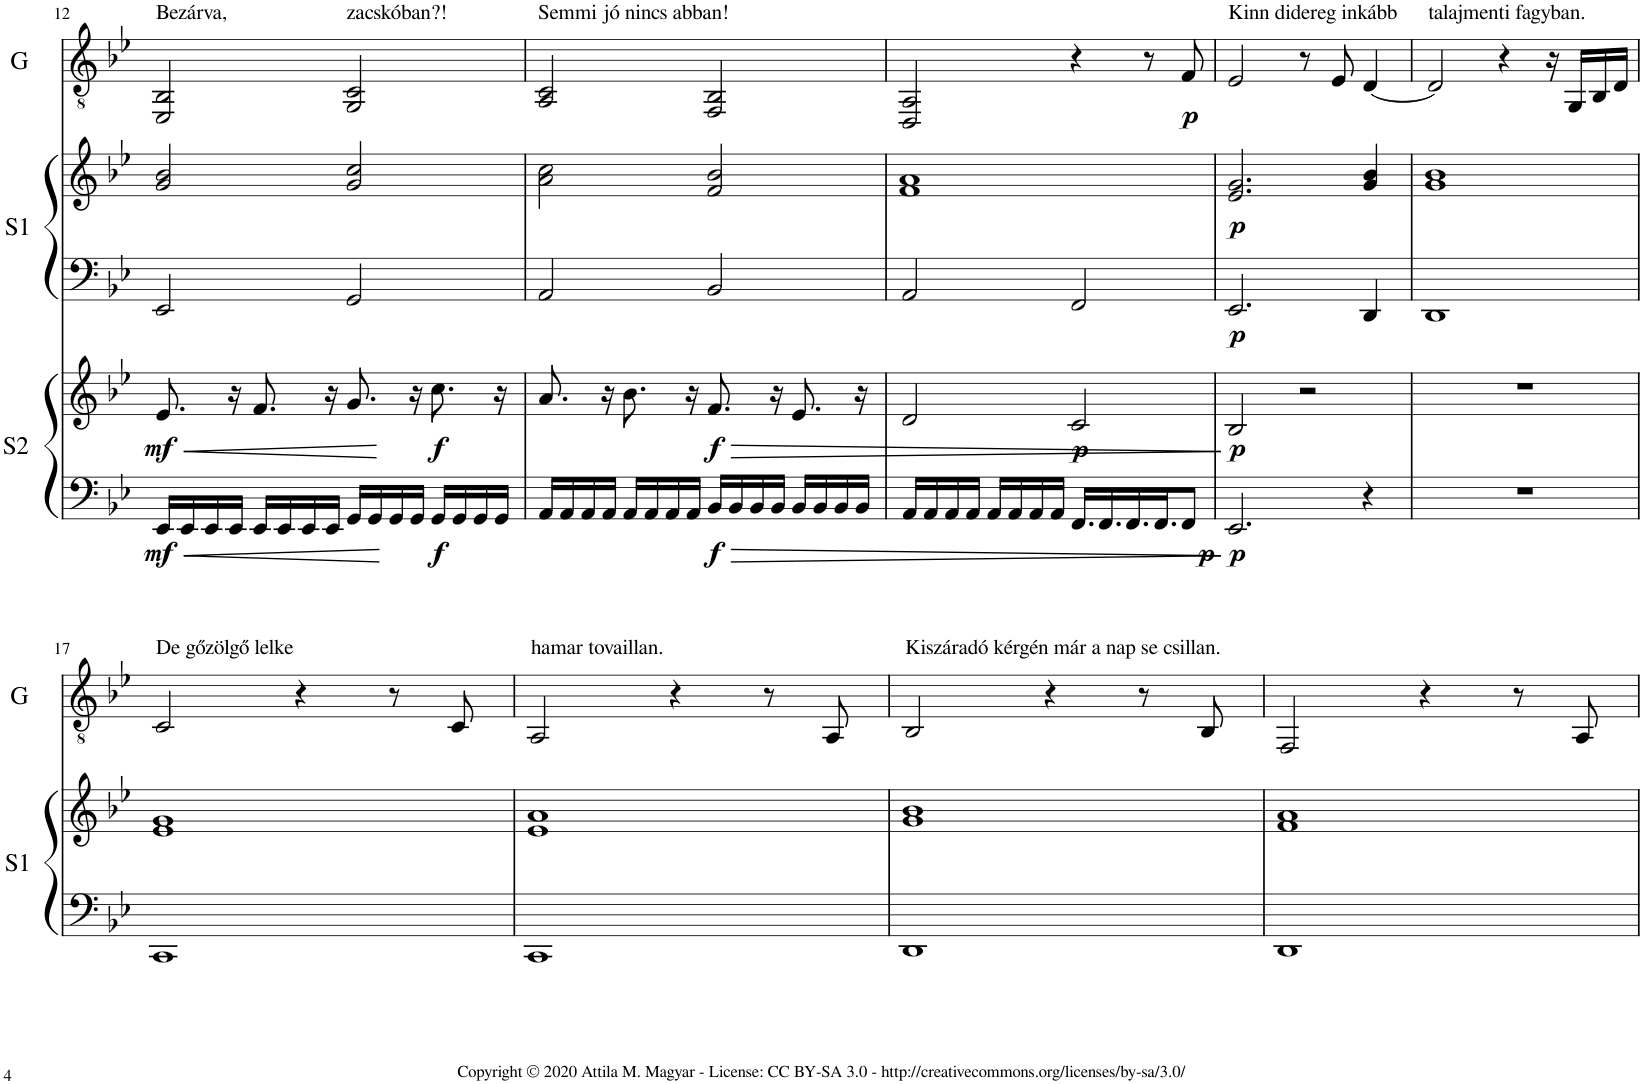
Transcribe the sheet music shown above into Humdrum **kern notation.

**kern	**kern	**dynam	**kern	**kern	**dynam	**kern	**dynam
*part3	*part3	*part3	*part2	*part2	*part2	*part1	*part1
*staff5	*staff4	*staff4/5	*staff3	*staff2	*staff2/3	*staff1	*staff1
*I"Synth 2 (heavy, lead)	*	*	*I"Synth 1 (soft, pad)	*	*	*I"Guitar (D std.)	*
*I'S2	*	*	*I'S1	*	*	*I'G	*
!!LO:PB:g=z
*clefF4	*clefG2	*	*clefF4	*clefG2	*	*clefGv2	*
*k[b-e-]	*k[b-e-]	*	*k[b-e-]	*k[b-e-]	*	*k[b-e-]	*
*M4/4	*M4/4	*	*M4/4	*M4/4	*	*M4/4	*
=12	=12	=12	=12	=12	=12	=12	=12
!	!	!	!	!	!	!LO:TX:a:t=Bezárva,	!
!	!	!LO:HP:b	!	!	!	!	!
!	!	!LO:DY:n=1:b=2	!	!	!	!	!
!	!	!LO:DY:n=2:b	!	!	!	!	!
16EE-/LL	8.e-/	< mf mf	2EE-/	2g/ 2b-/	.	2EE-/ 2BB-/	.
16EE-/	.	.	.	.	.	.	.
16EE-/	.	.	.	.	.	.	.
16EE-/JJ	16r	.	.	.	.	.	.
16EE-/LL	8.f/	.	.	.	.	.	.
16EE-/	.	.	.	.	.	.	.
16EE-/	.	.	.	.	.	.	.
16EE-/JJ	16r	.	.	.	.	.	.
!	!	!	!	!	!	!LO:TX:a:t=zacskóban?!	!
16GG/LL	8.g/	.	2GG/	2g/ 2cc/	.	2GG/ 2C/	.
16GG/	.	.	.	.	.	.	.
16GG/	.	.	.	.	.	.	.
16GG/JJ	16r	.	.	.	.	.	.
!	!	!LO:DY:n=3:b=2	!	!	!	!	!
!	!	!LO:DY:n=4:b	!	!	!	!	!
16GG/LL	8.cc\	f f	.	.	.	.	.
16GG/	.	.	.	.	.	.	.
16GG/	.	.	.	.	.	.	.
16GG/JJ	16r	[	.	.	.	.	.
=13	=13	=13	=13	=13	=13	=13	=13
!	!	!	!	!	!	!LO:TX:a:t=Semmi jó nincs abban!	!
16AA/LL	8.a/	.	2AA/	2a\ 2cc\	.	2AA/ 2C/	.
16AA/	.	.	.	.	.	.	.
16AA/	.	.	.	.	.	.	.
16AA/JJ	16r	.	.	.	.	.	.
16AA/LL	8.b-\	.	.	.	.	.	.
16AA/	.	.	.	.	.	.	.
16AA/	.	.	.	.	.	.	.
16AA/JJ	16r	.	.	.	.	.	.
!	!	!LO:HP:b	!	!	!	!	!
!	!	!LO:DY:n=1:b=2	!	!	!	!	!
!	!	!LO:DY:n=2:b	!	!	!	!	!
16BB-/LL	8.f/	> f f	2BB-/	2f/ 2b-/	.	2FF/ 2BB-/	.
16BB-/	.	.	.	.	.	.	.
16BB-/	.	.	.	.	.	.	.
16BB-/JJ	16r	.	.	.	.	.	.
16BB-/LL	8.e-/	.	.	.	.	.	.
16BB-/	.	.	.	.	.	.	.
16BB-/	.	.	.	.	.	.	.
16BB-/JJ	16r	.	.	.	.	.	.
=14	=14	=14	=14	=14	=14	=14	=14
*	*^	*	*	*	*	*	*
16AA/LL	2d/	2...ryy	.	2AA/	1f 1a	.	2DD/ 2AA/	.
16AA/	.	.	.	.	.	.	.	.
16AA/	.	.	.	.	.	.	.	.
16AA/JJ	.	.	.	.	.	.	.	.
16AA/LL	.	.	.	.	.	.	.	.
16AA/	.	.	.	.	.	.	.	.
16AA/	.	.	.	.	.	.	.	.
16AA/JJ	.	.	.	.	.	.	.	.
!	!	!	!LO:DY:b	!	!	!	!	!
16.FF/LL	2c/	.	p	2FF/	.	.	4r	.
16.FF/	.	.	.	.	.	.	.	.
16.FF/	.	.	.	.	.	.	.	.
.	.	.	.	.	.	.	8r	.
16.FF/J	.	.	.	.	.	.	.	.
!	!	!	!	!	!	!	!	!LO:DY:b
8FF/J	.	.	.	.	.	.	8F/	p
!	!	!	!LO:DY:b	!	!	!	!	!
.	.	16ryy	p	.	.	.	.	.
.	.	.	]	.	.	.	.	.
=15	=15	=15	=15	=15	=15	=15	=15	=15
!	!	!	!	!	!	!	!LO:TX:a:t=Kinn didereg inkább	!
!	!	!	!LO:DY:b=2	!	!	!	!	!
!	!	!	!LO:DY:n=1:b	!	!	!LO:DY:b=2	!	!
!	!	!	!	!	!	!LO:DY:n=1:b	!	!
*	*v	*v	*	*	*	*	*	*
2.EE-/	2B-/	p p	2.EE-/	2.e-/ 2.g/	p p	2E-/	.
.	2r	.	.	.	.	8r	.
.	.	.	.	.	.	8E-/	.
4r	.	.	4DD/	4g/ 4b-/	.	[4D/	.
=16	=16	=16	=16	=16	=16	=16	=16
!	!	!	!	!	!	!LO:TX:a:t=talajmenti fagyban.	!
1r	1r	.	1DD	1g 1b-	.	2D/]	.
.	.	.	.	.	.	4r	.
.	.	.	.	.	.	16r	.
.	.	.	.	.	.	16GG/LL	.
.	.	.	.	.	.	16BB-/	.
.	.	.	.	.	.	16D/JJ	.
!!LO:LB:g=z
=17	=17	=17	=17	=17	=17	=17	=17
!	!	!	!	!	!	!LO:TX:a:t=De gőzölgő lelke	!
1r	1r	.	1CC	1e- 1g	.	2C/	.
.	.	.	.	.	.	4r	.
.	.	.	.	.	.	8r	.
.	.	.	.	.	.	8C/	.
=18	=18	=18	=18	=18	=18	=18	=18
!	!	!	!	!	!	!LO:TX:a:t=hamar tovaillan.	!
1r	1r	.	1CC	1e- 1a	.	2AA/	.
.	.	.	.	.	.	4r	.
.	.	.	.	.	.	8r	.
.	.	.	.	.	.	8AA/	.
=19	=19	=19	=19	=19	=19	=19	=19
!	!	!	!	!	!	!LO:TX:a:t=Kiszáradó kérgén már a nap se csillan.	!
1r	1r	.	1DD	1g 1b-	.	2BB-/	.
.	.	.	.	.	.	4r	.
.	.	.	.	.	.	8r	.
.	.	.	.	.	.	8BB-/	.
=20	=20	=20	=20	=20	=20	=20	=20
1r	1r	.	1DD	1f 1a	.	2FF/	.
.	.	.	.	.	.	4r	.
.	.	.	.	.	.	8r	.
.	.	.	.	.	.	8AA/	.
=	=	=	=	=	=	=	=
*-	*-	*-	*-	*-	*-	*-	*-
